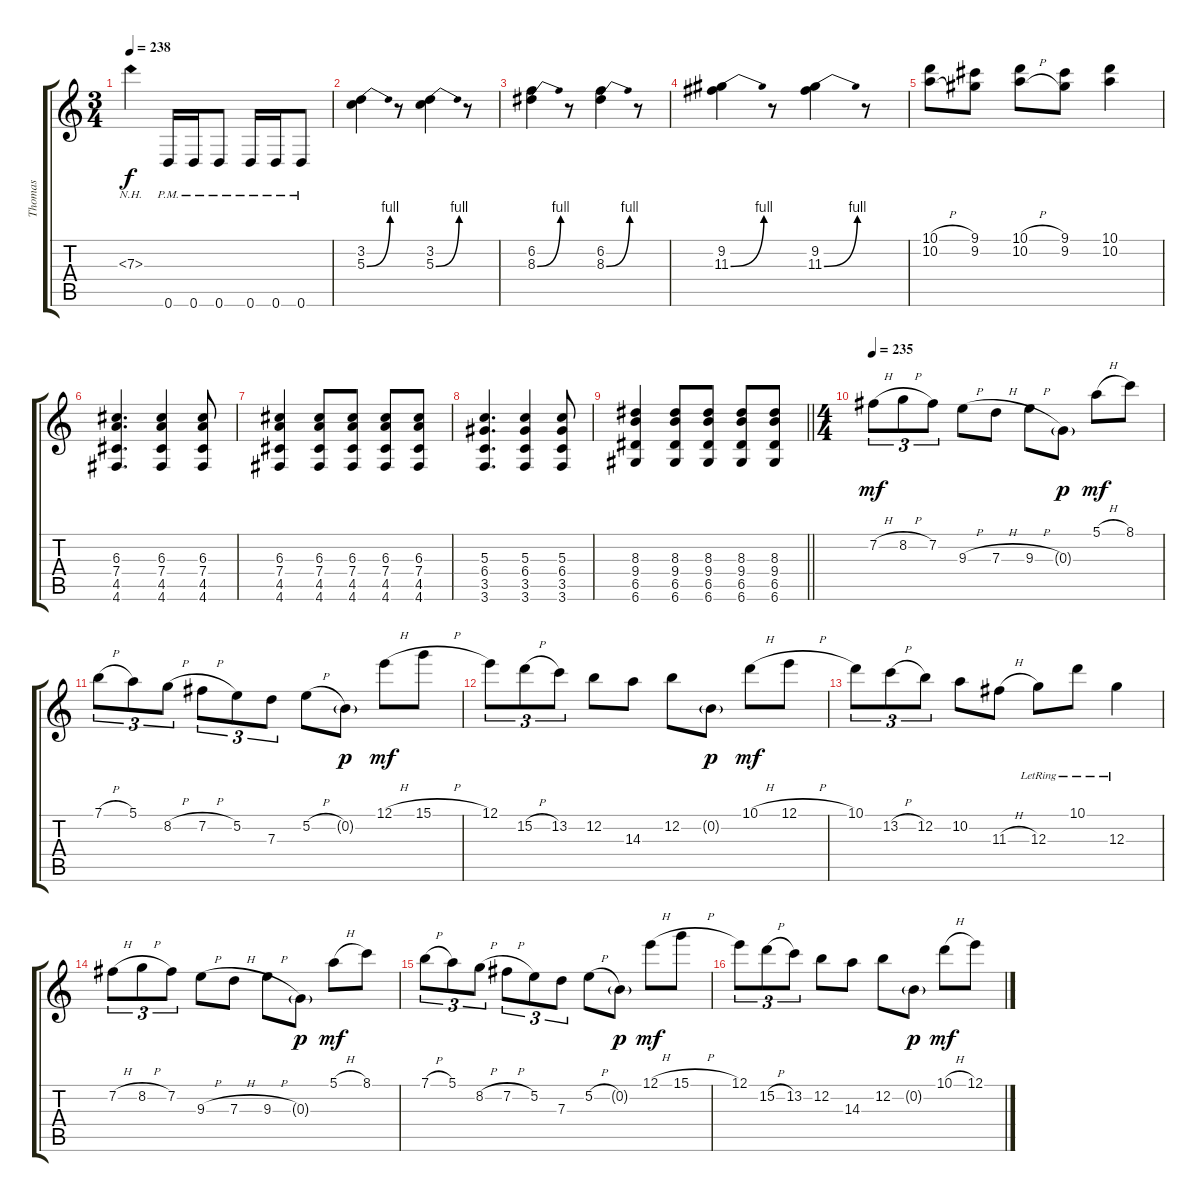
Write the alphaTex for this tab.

\track ("Thomas" "Thomas") {instrument distortionguitar}
\staff {score tabs}
\tuning (E4 B3 G3 D3 A2 D2) {hide}
\ts (3 4)
\tempo 238
\clef g2
\ks c
7.3{nh}.4{dy f} 0.6{pm}.16 0.6{pm}.16 0.6{pm}.8 0.6{pm}.16 0.6{pm}.16 0.6{pm}.8 |
(3.2 5.3{be (bend 0 0 60 4)}).4 r.8 (3.2 5.3{be (bend 0 0 60 4)}).4 r.8 |
(6.2 8.3{be (bend 0 0 60 4)}).4 r.8 (6.2 8.3{be (bend 0 0 60 4)}).4 r.8 |
(9.2 11.3{be (bend 0 0 60 4)}).4 r.8 (9.2 11.3{be (bend 0 0 60 4)}).4 r.8 |
(10.1{h} 10.2{h}).8 (9.1 9.2).8 (10.1{h} 10.2{h}).8 (9.1 9.2).8 (10.1 10.2).4 |
(6.3 7.4 4.5 4.6).4{d} (6.3 7.4 4.5 4.6).4 (6.3 7.4 4.5 4.6).8 |
(6.3 7.4 4.5 4.6).4 (6.3 7.4 4.5 4.6).8 (6.3 7.4 4.5 4.6).8 (6.3 7.4 4.5 4.6).8 (6.3 7.4 4.5 4.6).8 |
(5.3 6.4 3.5 3.6).4{d} (5.3 6.4 3.5 3.6).4 (5.3 6.4 3.5 3.6).8 |
\barLineRight lightlight
(8.3 9.4 6.5 6.6).4 (8.3 9.4 6.5 6.6).8 (8.3 9.4 6.5 6.6).8 (8.3 9.4 6.5 6.6).8 (8.3 9.4 6.5 6.6).8 |
\ts (4 4)
\tempo 235
7.2{h}.8{tu (3 2) dy mf} 8.2{h}.8{tu (3 2)} 7.2.8{tu (3 2)} 9.3{h}.8 7.3{h}.8 9.3{h}.8 0.3{g}.8{dy p} 5.1{h}.8{dy mf} 8.1.8 |
7.1{h}.8{tu (3 2)} 5.1.8{tu (3 2)} 8.2{h}.8{tu (3 2)} 7.2{h}.8{tu (3 2)} 5.2.8{tu (3 2)} 7.3.8{tu (3 2)} 5.2{h}.8 0.2{g}.8{dy p} 12.1{h}.8{dy mf} 15.1{h}.8 |
12.1.8{tu (3 2)} 15.2{h}.8{tu (3 2)} 13.2.8{tu (3 2)} 12.2.8 14.3.8 12.2.8 0.2{g}.8{dy p} 10.1{h}.8{dy mf} 12.1{h}.8 |
10.1.8{tu (3 2)} 13.2{h}.8{tu (3 2)} 12.2.8{tu (3 2)} 10.2.8 11.3{h}.8 12.3{lr}.8 10.1{lr}.8 12.3{lr}.4 |
7.2{h}.8{tu (3 2)} 8.2{h}.8{tu (3 2)} 7.2.8{tu (3 2)} 9.3{h}.8 7.3{h}.8 9.3{h}.8 0.3{g}.8{dy p} 5.1{h}.8{dy mf} 8.1.8 |
7.1{h}.8{tu (3 2)} 5.1.8{tu (3 2)} 8.2{h}.8{tu (3 2)} 7.2{h}.8{tu (3 2)} 5.2.8{tu (3 2)} 7.3.8{tu (3 2)} 5.2{h}.8 0.2{g}.8{dy p} 12.1{h}.8{dy mf} 15.1{h}.8 |
12.1.8{tu (3 2)} 15.2{h}.8{tu (3 2)} 13.2.8{tu (3 2)} 12.2.8 14.3.8 12.2.8 0.2{g}.8{dy p} 10.1{h}.8{dy mf} 12.1{h}.8
